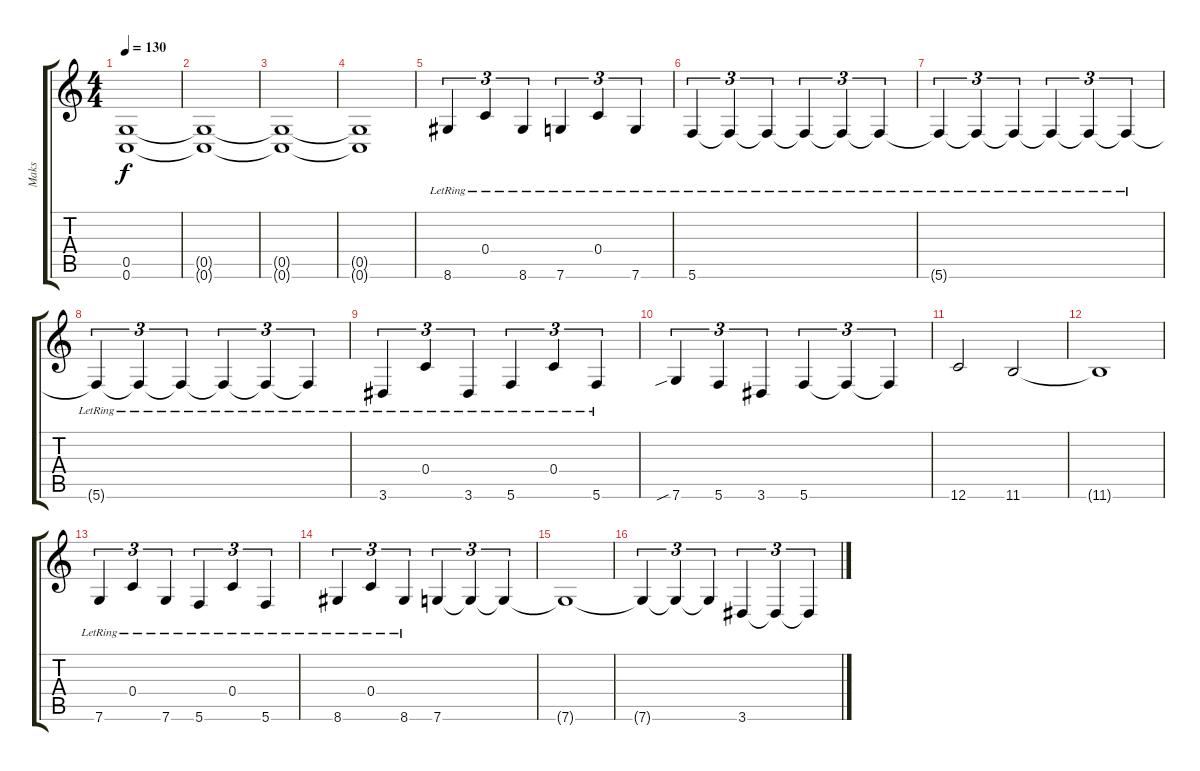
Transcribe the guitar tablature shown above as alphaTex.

\track ("Maks" "Maks") {instrument distortionguitar}
\staff {score tabs}
\tuning (D4 A3 F3 C3 G2 C2) {hide}
\ts (4 4)
\tempo 130
\clef g2
\ks c
(0.5 0.6).1{dy f} |
(0.5{t} 0.6{t}).1 |
(0.5{t} 0.6{t}).1 |
(0.5{t} 0.6{t}).1 |
8.6{lr}.4{tu (3 2)} 0.4{lr}.4{tu (3 2)} 8.6{lr}.4{tu (3 2)} 7.6{lr}.4{tu (3 2)} 0.4{lr}.4{tu (3 2)} 7.6{lr}.4{tu (3 2)} |
5.6{lr}.4{tu (3 2)} 5.6{lr t}.4{tu (3 2)} 5.6{lr t}.4{tu (3 2)} 5.6{lr t}.4{tu (3 2)} 5.6{lr t}.4{tu (3 2)} 5.6{lr t}.4{tu (3 2)} |
5.6{lr t}.4{tu (3 2)} 5.6{lr t}.4{tu (3 2)} 5.6{lr t}.4{tu (3 2)} 5.6{lr t}.4{tu (3 2)} 5.6{lr t}.4{tu (3 2)} 5.6{lr t}.4{tu (3 2)} |
5.6{lr t}.4{tu (3 2)} 5.6{lr t}.4{tu (3 2)} 5.6{lr t}.4{tu (3 2)} 5.6{lr t}.4{tu (3 2)} 5.6{lr t}.4{tu (3 2)} 5.6{lr t}.4{tu (3 2)} |
3.6{lr}.4{tu (3 2)} 0.4{lr}.4{tu (3 2)} 3.6{lr}.4{tu (3 2)} 5.6{lr}.4{tu (3 2)} 0.4{lr}.4{tu (3 2)} 5.6{lr}.4{tu (3 2)} |
7.6{sib}.4{tu (3 2)} 5.6.4{tu (3 2)} 3.6.4{tu (3 2)} 5.6.4{tu (3 2)} 5.6{t}.4{tu (3 2)} 5.6{t}.4{tu (3 2)} |
12.6.2 11.6.2 |
11.6{t}.1 |
7.6{lr}.4{tu (3 2)} 0.4{lr}.4{tu (3 2)} 7.6{lr}.4{tu (3 2)} 5.6{lr}.4{tu (3 2)} 0.4{lr}.4{tu (3 2)} 5.6{lr}.4{tu (3 2)} |
8.6{lr}.4{tu (3 2)} 0.4{lr}.4{tu (3 2)} 8.6{lr}.4{tu (3 2)} 7.6.4{tu (3 2)} 7.6{t}.4{tu (3 2)} 7.6{t}.4{tu (3 2)} |
7.6{t}.1 |
7.6{t}.4{tu (3 2)} 7.6{t}.4{tu (3 2)} 7.6{t}.4{tu (3 2)} 3.6.4{tu (3 2)} 3.6{t}.4{tu (3 2)} 3.6{t}.4{tu (3 2)}
